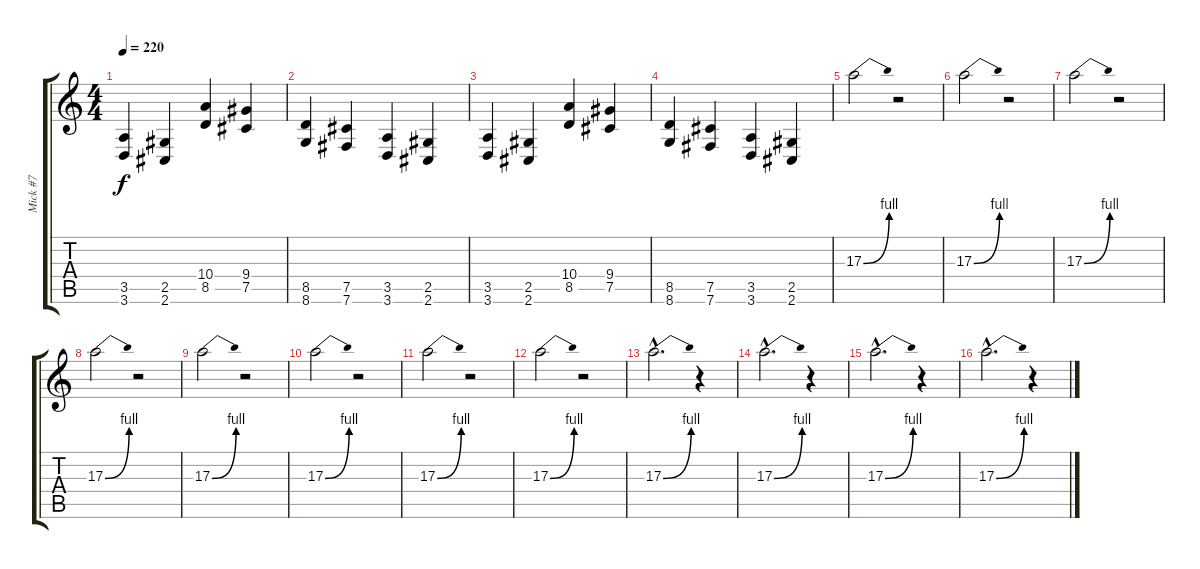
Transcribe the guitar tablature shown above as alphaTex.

\track ("Mick #7" "Mick #7") {instrument distortionguitar}
\staff {score tabs}
\tuning (Db4 Ab3 E3 B2 Gb2 B1) {hide}
\ts (4 4)
\tempo 220
\clef g2
\ks c
(3.5 3.6).4{dy f} (2.5 2.6).4 (10.4 8.5).4 (9.4 7.5).4 |
(8.5 8.6).4 (7.5 7.6).4 (3.5 3.6).4 (2.5 2.6).4 |
(3.5 3.6).4 (2.5 2.6).4 (10.4 8.5).4 (9.4 7.5).4 |
(8.5 8.6).4 (7.5 7.6).4 (3.5 3.6).4 (2.5 2.6).4 |
17.3{be (bend 0 0 60 4)}.2 r.2 |
17.3{be (bend 0 0 60 4)}.2 r.2 |
17.3{be (bend 0 0 60 4)}.2 r.2 |
17.3{be (bend 0 0 60 4)}.2 r.2 |
17.3{be (bend 0 0 60 4)}.2 r.2 |
17.3{be (bend 0 0 60 4)}.2 r.2 |
17.3{be (bend 0 0 60 4)}.2 r.2 |
17.3{be (bend 0 0 60 4)}.2 r.2 |
17.3{be (bend 0 0 60 4) hac}.2{d} r.4 |
17.3{be (bend 0 0 60 4) hac}.2{d} r.4 |
17.3{be (bend 0 0 60 4) hac}.2{d} r.4 |
17.3{be (bend 0 0 60 4) hac}.2{d} r.4
